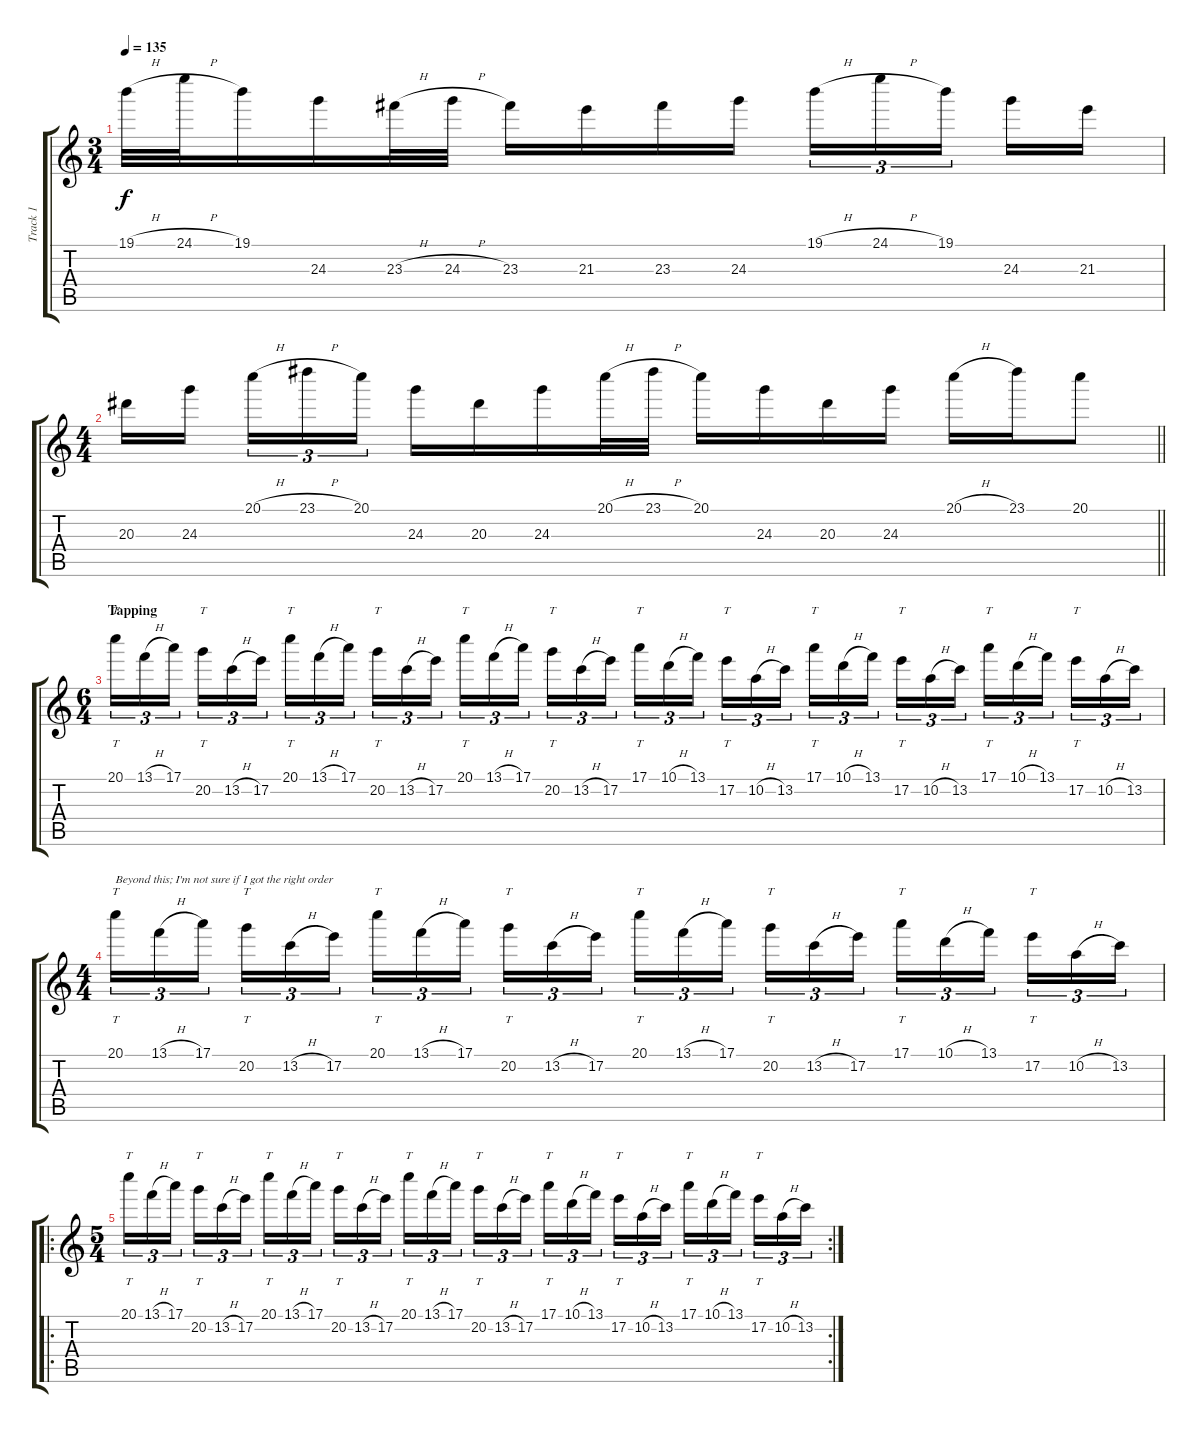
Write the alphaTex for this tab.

\track ("Track 1" "Track 1") {instrument distortionguitar}
\staff {score tabs}
\tuning (E4 B3 G3 D3 A2 E2) {hide}
\ts (3 4)
\tempo 135
\clef g2
\ks c
19.1{h}.32{dy f} 24.1{h}.32 19.1.16 24.3.16 23.3{h}.32 24.3{h}.32 23.3.16 21.3.16 23.3.16 24.3.16 19.1{h}.16{tu (3 2)} 24.1{h}.16{tu (3 2)} 19.1.16{tu (3 2) beam splitsecondary} 24.3.16 21.3.16 |
\ts (4 4)
\barLineRight lightlight
20.3.16 24.3.16{beam splitsecondary} 20.1{h}.16{tu (3 2)} 23.1{h}.16{tu (3 2)} 20.1.16{tu (3 2)} 24.3.16 20.3.16 24.3.16 20.1{h}.32 23.1{h}.32 20.1.16 24.3.16 20.3.16 24.3.16 20.1{h}.16 23.1.16 20.1.8 |
\ts (6 4)
\section ("" "Tapping")
20.1.16{tt tu (3 2)} 13.1{h}.16{tu (3 2)} 17.1.16{tu (3 2) beam splitsecondary} 20.2.16{tt tu (3 2)} 13.2{h}.16{tu (3 2)} 17.2.16{tu (3 2) beam splitsecondary} 20.1.16{tt tu (3 2)} 13.1{h}.16{tu (3 2)} 17.1.16{tu (3 2) beam splitsecondary} 20.2.16{tt tu (3 2)} 13.2{h}.16{tu (3 2)} 17.2.16{tu (3 2) beam splitsecondary} 20.1.16{tt tu (3 2)} 13.1{h}.16{tu (3 2)} 17.1.16{tu (3 2) beam splitsecondary} 20.2.16{tt tu (3 2)} 13.2{h}.16{tu (3 2)} 17.2.16{tu (3 2)} 17.1.16{tt tu (3 2)} 10.1{h}.16{tu (3 2)} 13.1.16{tu (3 2) beam splitsecondary} 17.2.16{tt tu (3 2)} 10.2{h}.16{tu (3 2)} 13.2.16{tu (3 2) beam splitsecondary} 17.1.16{tt tu (3 2)} 10.1{h}.16{tu (3 2)} 13.1.16{tu (3 2) beam splitsecondary} 17.2.16{tt tu (3 2)} 10.2{h}.16{tu (3 2)} 13.2.16{tu (3 2) beam splitsecondary} 17.1.16{tt tu (3 2)} 10.1{h}.16{tu (3 2)} 13.1.16{tu (3 2) beam splitsecondary} 17.2.16{tt tu (3 2)} 10.2{h}.16{tu (3 2)} 13.2.16{tu (3 2)} |
\ts (4 4)
20.1.16{tt tu (3 2) txt "Beyond this; I'm not sure if I got the right order"} 13.1{h}.16{tu (3 2)} 17.1.16{tu (3 2) beam splitsecondary} 20.2.16{tt tu (3 2)} 13.2{h}.16{tu (3 2)} 17.2.16{tu (3 2)} 20.1.16{tt tu (3 2)} 13.1{h}.16{tu (3 2)} 17.1.16{tu (3 2) beam splitsecondary} 20.2.16{tt tu (3 2)} 13.2{h}.16{tu (3 2)} 17.2.16{tu (3 2)} 20.1.16{tt tu (3 2)} 13.1{h}.16{tu (3 2)} 17.1.16{tu (3 2) beam splitsecondary} 20.2.16{tt tu (3 2)} 13.2{h}.16{tu (3 2)} 17.2.16{tu (3 2)} 17.1.16{tt tu (3 2)} 10.1{h}.16{tu (3 2)} 13.1.16{tu (3 2) beam splitsecondary} 17.2.16{tt tu (3 2)} 10.2{h}.16{tu (3 2)} 13.2.16{tu (3 2)} |
\ro
\rc 2
\ts (5 4)
20.1.16{tt tu (3 2)} 13.1{h}.16{tu (3 2)} 17.1.16{tu (3 2) beam splitsecondary} 20.2.16{tt tu (3 2)} 13.2{h}.16{tu (3 2)} 17.2.16{tu (3 2)} 20.1.16{tt tu (3 2)} 13.1{h}.16{tu (3 2)} 17.1.16{tu (3 2) beam splitsecondary} 20.2.16{tt tu (3 2)} 13.2{h}.16{tu (3 2)} 17.2.16{tu (3 2)} 20.1.16{tt tu (3 2)} 13.1{h}.16{tu (3 2)} 17.1.16{tu (3 2) beam splitsecondary} 20.2.16{tt tu (3 2)} 13.2{h}.16{tu (3 2)} 17.2.16{tu (3 2)} 17.1.16{tt tu (3 2)} 10.1{h}.16{tu (3 2)} 13.1.16{tu (3 2) beam splitsecondary} 17.2.16{tt tu (3 2)} 10.2{h}.16{tu (3 2)} 13.2.16{tu (3 2)} 17.1.16{tt tu (3 2)} 10.1{h}.16{tu (3 2)} 13.1.16{tu (3 2) beam splitsecondary} 17.2.16{tt tu (3 2)} 10.2{h}.16{tu (3 2)} 13.2.16{tu (3 2)}
